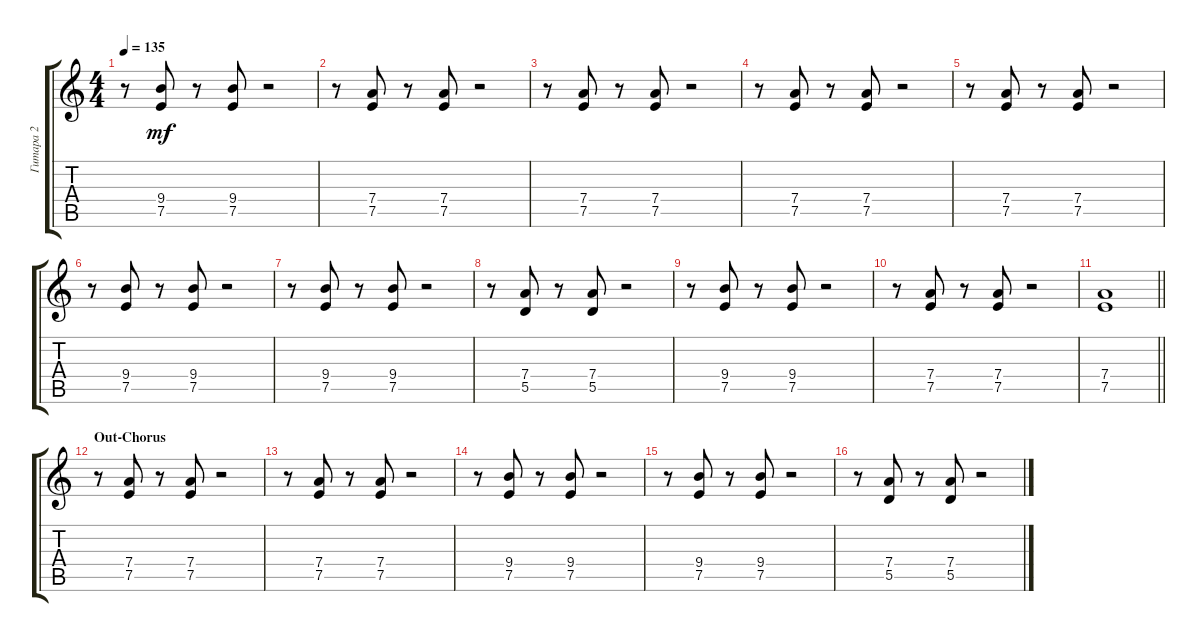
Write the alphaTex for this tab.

\track ("Гитара 2" "Гитара 2") {instrument acousticguitarsteel}
\staff {score tabs}
\tuning (E4 B3 G3 D3 A2 E2) {hide}
\ts (4 4)
\tempo 135
\clef g2
\ks c
r.8{dy mf} (9.4 7.5).8 r.8 (9.4 7.5).8 r.2 |
r.8 (7.4 7.5).8 r.8 (7.4 7.5).8 r.2 |
r.8 (7.4 7.5).8 r.8 (7.4 7.5).8 r.2 |
r.8 (7.4 7.5).8 r.8 (7.4 7.5).8 r.2 |
r.8 (7.4 7.5).8 r.8 (7.4 7.5).8 r.2 |
r.8 (9.4 7.5).8 r.8 (9.4 7.5).8 r.2 |
r.8 (9.4 7.5).8 r.8 (9.4 7.5).8 r.2 |
r.8 (7.4 5.5).8 r.8 (7.4 5.5).8 r.2 |
r.8 (9.4 7.5).8 r.8 (9.4 7.5).8 r.2 |
r.8 (7.4 7.5).8 r.8 (7.4 7.5).8 r.2 |
\barLineRight lightlight
(7.4 7.5).1 |
\section ("" "Out-Chorus")
r.8 (7.4 7.5).8 r.8 (7.4 7.5).8 r.2 |
r.8 (7.4 7.5).8 r.8 (7.4 7.5).8 r.2 |
r.8 (9.4 7.5).8 r.8 (9.4 7.5).8 r.2 |
r.8 (9.4 7.5).8 r.8 (9.4 7.5).8 r.2 |
r.8 (7.4 5.5).8 r.8 (7.4 5.5).8 r.2
